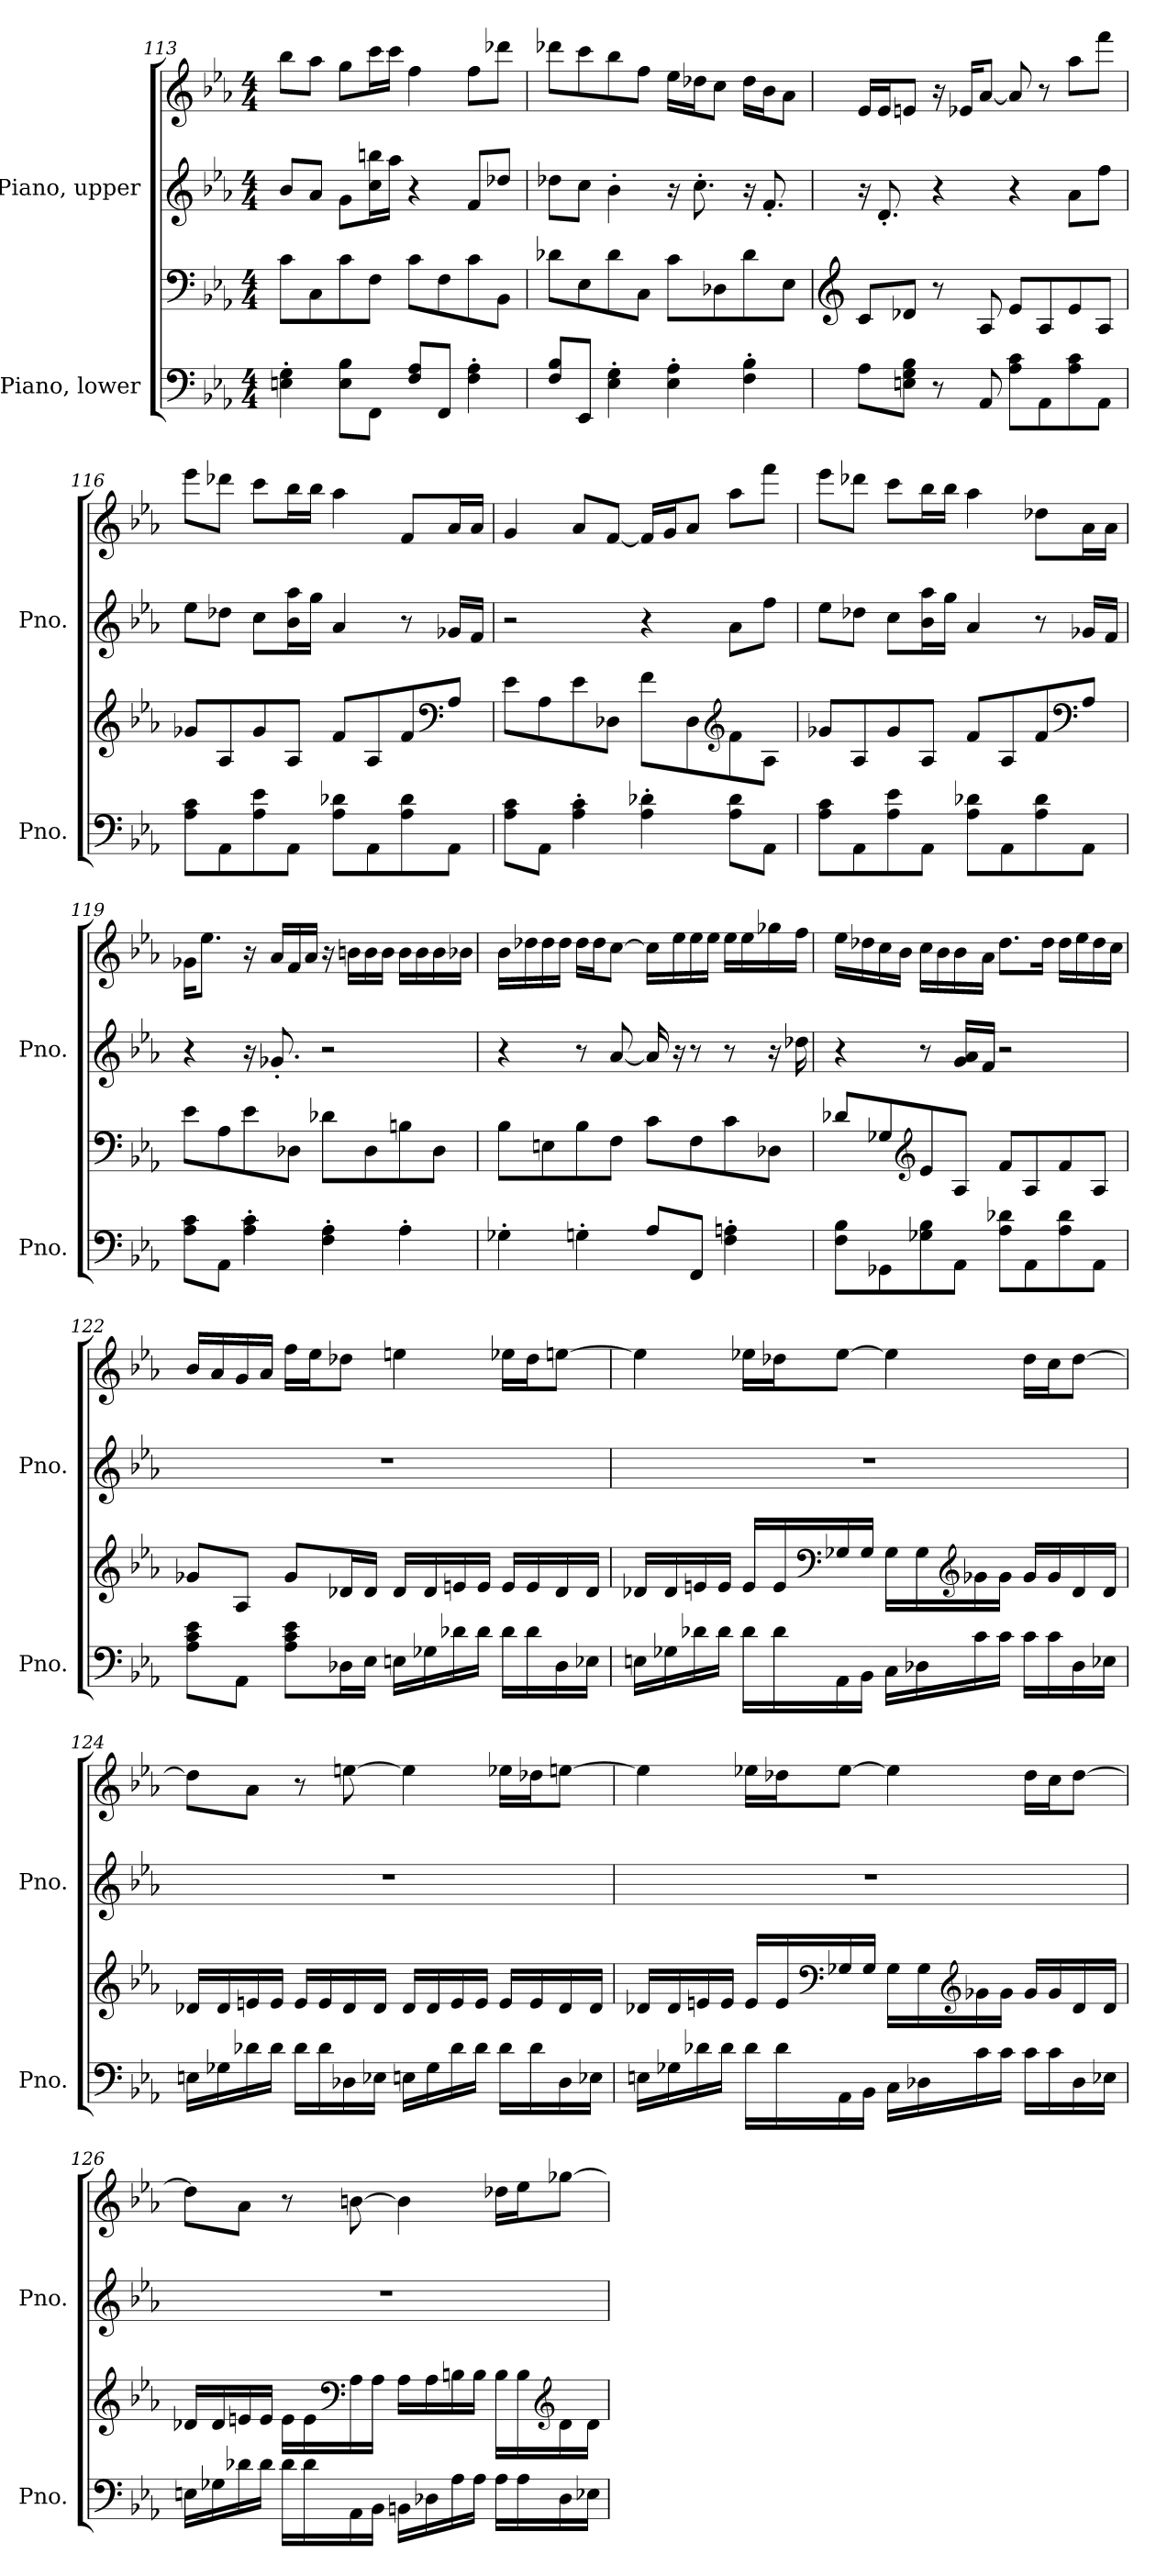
**kern	**kern	**kern	**kern
*part2	*part2	*part1	*part1
*staff4	*staff3	*staff2	*staff1
*I"Piano, lower	*	*I"Piano, upper	*
*I'Pno.	*	*I'Pno.	*
*clefF4	*clefF4	*clefG2	*clefG2
*k[b-e-a-]	*k[b-e-a-]	*k[b-e-a-]	*k[b-e-a-]
*M4/4	*M4/4	*M4/4	*M4/4
=113	=113	=113	=113
4En\' 4G\'	8c\L	8b-/L	8bb-\L
.	8C\	8a-/J	8aa-\J
8E\ 8B-\L	8c\	8g\L	8gg\L
8FF\J	8F\J	16cc\ 16bbn\L	16ccc\L
.	.	16aa-\JJ	16ccc\JJ
8F/ 8A-/L	8c\L	4r	4ff\
8FF/J	8F\	.	.
4F\' 4A-\'	8c\	8f/L	8ff\L
.	8BB-\J	8dd-X/J	8ddd-X\J
!!LO:LB:g=z
=114	=114	=114	=114
8F/ 8B-/L	8d-X\L	8dd-X\L	8ddd-X\L
8EE-/J	8E-\	8cc\J	8ccc\
4E-\' 4G\'	8d-\	4b-'\	8bb-\
.	8C\J	.	8ff\J
4E-\' 4A-\'	8c\L	16r	16ee-\LL
.	.	8.cc'\	16dd-X\J
.	8D-X\	.	8cc\J
4F\' 4B-\'	8d-\	16r	16dd-\LL
.	.	8.f'/	16b-\J
.	8E-\J	.	8a-\J
=115	=115	=115	=115
*	*clefG2	*	*
8A-\L	8c/L	16r	16e-/LL
.	.	8.d'/	16e-/J
8En\ 8G\ 8B-\J	8d-X/J	.	8en/J
8r	8r	4r	16r
.	.	.	16e-X/KL
8AA-/	8A-/	.	[8a-/J
8A-\ 8c\L	8e-/L	4r	8a-/]
8AA-\	8A-/	.	8r
8A-\ 8c\	8e-/	8a-\L	8aa-\L
8AA-\J	8A-/J	8ff\J	8fff\J
=116	=116	=116	=116
8A-\ 8c\L	8g-X/L	8ee-\L	8eee-\L
8AA-\	8A-/	8dd-X\J	8ddd-X\J
8A-\ 8e-\	8g-/	8cc\L	8ccc\L
8AA-\J	8A-/J	16b-\ 16aa-\L	16bb-\L
.	.	16gg\JJ	16bb-\JJ
8A-\ 8d-X\L	8f/L	4a-/	4aa-\
8AA-\	8A-/	.	.
8A-\ 8d-\	8f/	8r	8f/L
*	*clefF4	*	*
8AA-\J	8A-/J	16g-X/LL	16a-/L
.	.	16f/JJ	16a-/JJ
!!LO:LB:g=z
=117	=117	=117	=117
8A-\ 8c\L	8e-\L	2r	4g/
8AA-\J	8A-\	.	.
4A-\' 4c\'	8e-\	.	8a-/L
.	8D-X\J	.	[8f/J
4A-\' 4d-X\'	8f\L	4r	16f/LL]
.	.	.	16g/J
.	8D-\	.	8a-/J
*	*clefG2	*	*
8A-\ 8d-\L	8f\	8a-\L	8aa-\L
8AA-\J	8A-\J	8ff\J	8fff\J
=118	=118	=118	=118
8A-\ 8c\L	8g-X/L	8ee-\L	8eee-\L
8AA-\	8A-/	8dd-X\J	8ddd-X\J
8A-\ 8e-\	8g-/	8cc\L	8ccc\L
8AA-\J	8A-/J	16b-\ 16aa-\L	16bb-\L
.	.	16gg\JJ	16bb-\JJ
8A-\ 8d-X\L	8f/L	4a-/	4aa-\
8AA-\	8A-/	.	.
8A-\ 8d-\	8f/	8r	8dd-X\L
*	*clefF4	*	*
8AA-\J	8A-/J	16g-X/LL	16a-\L
.	.	16f/JJ	16a-\JJ
!!LO:PB:g=z
=119	=119	=119	=119
8A-\ 8c\L	8e-\L	4r	16g-X\KL
.	.	.	8.ee-\J
8AA-\J	8A-\	.	.
4A-\' 4c\'	8e-\	16r	16r
.	.	8.g-X'/	16a-/LL
.	8D-X\J	.	16f/
.	.	.	16a-/JJ
4F\' 4A-\'	8d-X\L	2r	16r
.	.	.	16bn\LL
.	8D-\	.	16b\
.	.	.	16b\JJ
4A-'\	8Bn\	.	16b\LL
.	.	.	16b\
.	8D-\J	.	16b\
.	.	.	16b-X\JJ
=120	=120	=120	=120
4G-X'\	8B-\L	4r	16b-\LL
.	.	.	16dd-X\
.	8En\	.	16dd-\
.	.	.	16dd-\JJ
4Gn'\	8B-\	8r	16dd-\LL
.	.	.	16dd-\J
.	8F\J	[8a-/	[8cc\J
8A-/L	8c\L	16a-/]	16cc\LL]
.	.	16r	16ee-\
8FF/J	8F\	8r	16ee-\
.	.	.	16ee-\JJ
4F\' 4An\'	8c\	8r	16ee-\LL
.	.	.	16ee-\
.	8D-X\J	16r	16gg-X\
.	.	16dd-X\	16ff\JJ
!!LO:LB:g=z
=121	=121	=121	=121
8F\ 8B-\L	8d-X/L	4r	16ee-\LL
.	.	.	16dd-X\
8GG-X\	8G-X/	.	16cc\
.	.	.	16b-\JJ
*	*clefG2	*	*
8G-X\ 8B-\	8e-/	8r	16cc\LL
.	.	.	16b-\
8AA-\J	8A-/J	16g/ 16a-/LL	16b-\
.	.	16f/JJ	16a-\JJ
8A-\ 8d-X\L	8f/L	2r	8.dd-\L
8AA-\	8A-/	.	.
.	.	.	16dd-\Jk
8A-\ 8d-\	8f/	.	16dd-\LL
.	.	.	16ee-\
8AA-\J	8A-/J	.	16dd-\
.	.	.	16cc\JJ
=122	=122	=122	=122
8A-\ 8c\ 8e-\L	8g-X/L	1r	16b-/LL
.	.	.	16a-/
8AA-\J	8A-/J	.	16g/
.	.	.	16a-/JJ
8A-\ 8c\ 8e-\L	8g-/L	.	16ff\LL
.	.	.	16ee-\J
16D-X\L	16d-X/L	.	8dd-X\J
16E-\JJ	16d-/JJ	.	.
16En\LL	16d-/LL	.	4een\
16G-X\	16d-/	.	.
16d-X\	16en/	.	.
16d-\JJ	16e/JJ	.	.
16d-\LL	16e/LL	.	16ee-X\LL
16d-\	16e/	.	16dd-\J
16D-\	16d-/	.	[8een\J
16E-X\JJ	16d-/JJ	.	.
!!LO:LB:g=z
=123	=123	=123	=123
16En\LL	16d-X/LL	1r	4ee\]
16G-X\	16d-/	.	.
16d-X\	16en/	.	.
16d-\JJ	16e/JJ	.	.
16d-\LL	16e/LL	.	16ee-X\LL
16d-\	16e/	.	16dd-X\J
*	*clefF4	*	*
16AA-\	16G-X/	.	[8ee-\J
16BB-\JJ	16G-/JJ	.	.
16C\LL	16G-\LL	.	4ee-\]
16D-X\	16G-\	.	.
*	*clefG2	*	*
16c\	16g-X\	.	.
16c\JJ	16g-\JJ	.	.
16c\LL	16g-/LL	.	16dd-\LL
16c\	16g-/	.	16cc\J
16D-\	16d-/	.	[8dd-\J
16E-X\JJ	16d-/JJ	.	.
!!LO:PB:g=z
=124	=124	=124	=124
16En\LL	16d-X/LL	1r	8dd-\L]
16G-X\	16d-/	.	.
16d-X\	16en/	.	8a-\J
16d-\JJ	16e/JJ	.	.
16d-\LL	16e/LL	.	8r
16d-\	16e/	.	.
16D-X\	16d-/	.	[8een\
16E-X\JJ	16d-/JJ	.	.
16En\LL	16d-/LL	.	4ee\]
16G-\	16d-/	.	.
16d-\	16e/	.	.
16d-\JJ	16e/JJ	.	.
16d-\LL	16e/LL	.	16ee-X\LL
16d-\	16e/	.	16dd-X\J
16D-\	16d-/	.	[8een\J
16E-X\JJ	16d-/JJ	.	.
!!LO:LB:g=z
=125	=125	=125	=125
16En\LL	16d-X/LL	1r	4ee\]
16G-X\	16d-/	.	.
16d-X\	16en/	.	.
16d-\JJ	16e/JJ	.	.
16d-\LL	16e/LL	.	16ee-X\LL
16d-\	16e/	.	16dd-X\J
*	*clefF4	*	*
16AA-\	16G-X/	.	[8ee-\J
16BB-\JJ	16G-/JJ	.	.
16C\LL	16G-\LL	.	4ee-\]
16D-X\	16G-\	.	.
*	*clefG2	*	*
16c\	16g-X\	.	.
16c\JJ	16g-\JJ	.	.
16c\LL	16g-/LL	.	16dd-\LL
16c\	16g-/	.	16cc\J
16D-\	16d-/	.	[8dd-\J
16E-X\JJ	16d-/JJ	.	.
!!LO:LB:g=z
=126	=126	=126	=126
16En\LL	16d-X/LL	1r	8dd-\L]
16G-X\	16d-/	.	.
16d-X\	16en/	.	8a-\J
16d-\JJ	16e/JJ	.	.
16d-\LL	16e\LL	.	8r
16d-\	16e\	.	.
*	*clefF4	*	*
16AA-\	16A-\	.	[8bn\
16BB-\JJ	16A-\JJ	.	.
16BBn\LL	16A-\LL	.	4b\]
16D-X\	16A-\	.	.
16A-\	16Bn\	.	.
16A-\JJ	16B\JJ	.	.
16A-\LL	16B\LL	.	16dd-X\LL
16A-\	16B\	.	16ee-\J
*	*clefG2	*	*
16D-\	16d-\	.	[8gg-X\J
16E-X\JJ	16d-\JJ	.	.
=	=	=	=
*-	*-	*-	*-
